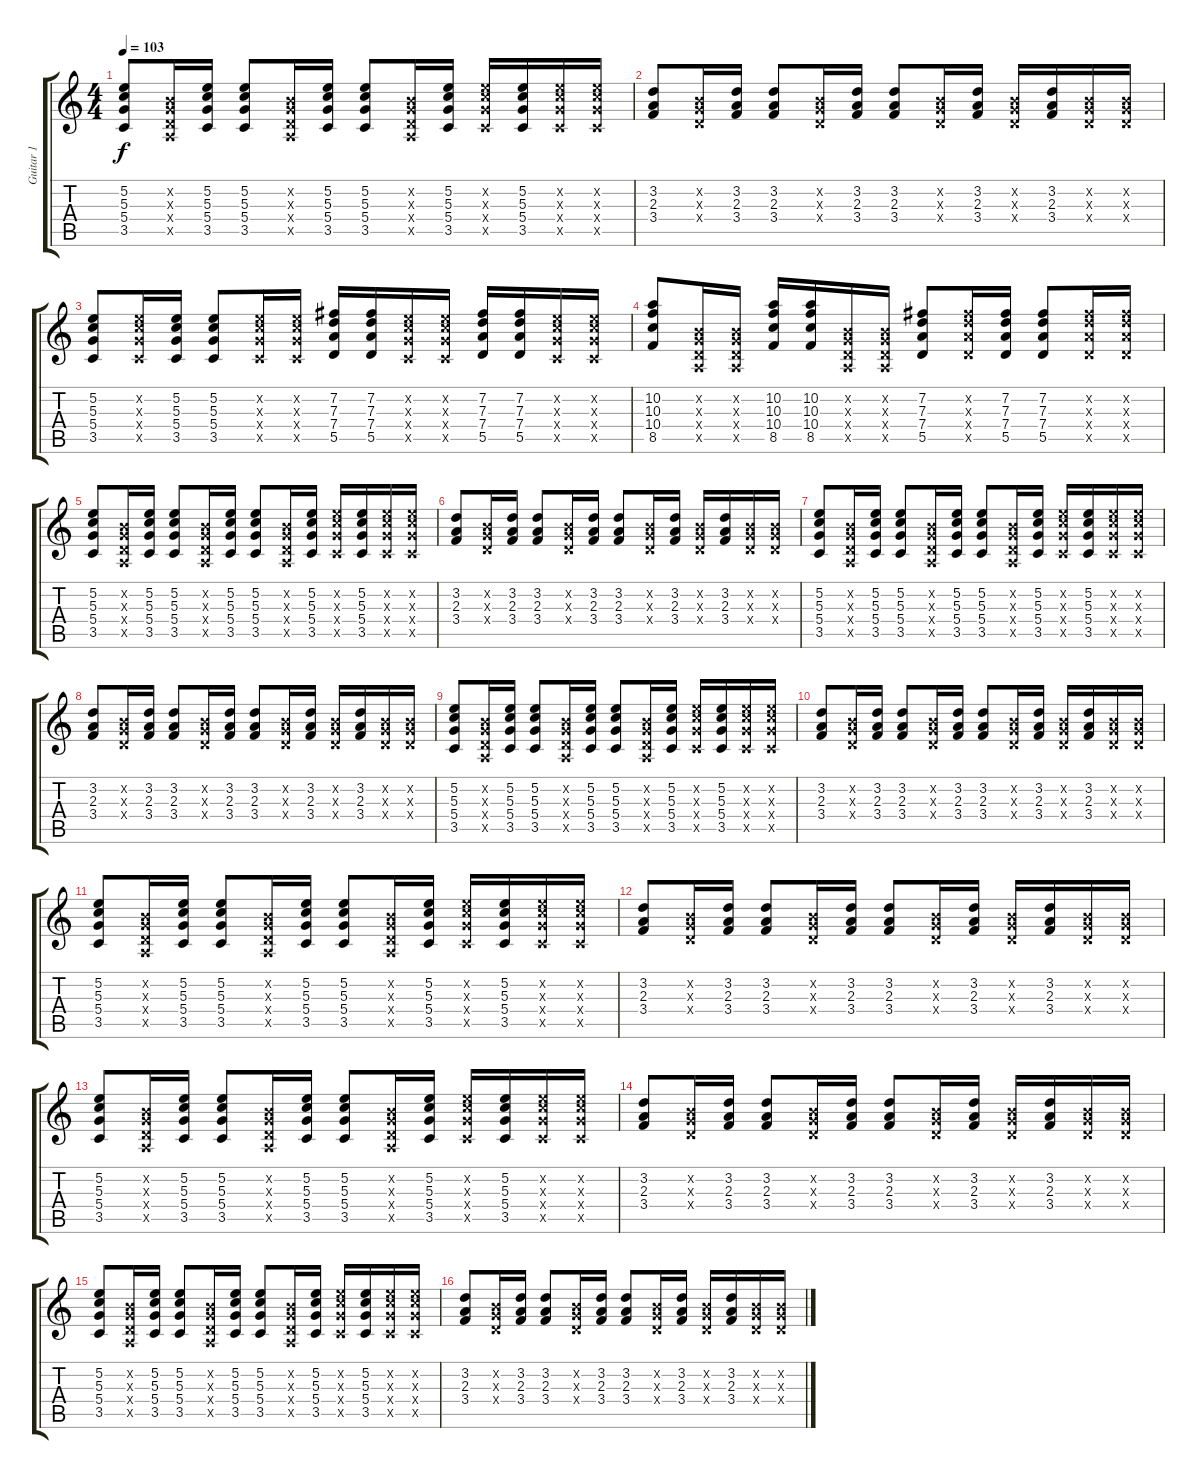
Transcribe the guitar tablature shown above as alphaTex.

\track ("Guitar 1" "Guitar 1") {instrument electricguitarclean}
\staff {score tabs}
\tuning (E4 B3 G3 D3 A2 E2) {hide}
\ts (4 4)
\tempo 103
\clef g2
\ks c
(5.2 5.3 5.4 3.5).8{dy f} (0.2{x} 0.3{x} 0.4{x} 0.5{x}).16 (5.2 5.3 5.4 3.5).16 (5.2 5.3 5.4 3.5).8 (0.2{x} 0.3{x} 0.4{x} 0.5{x}).16 (5.2 5.3 5.4 3.5).16 (5.2 5.3 5.4 3.5).8 (0.2{x} 0.3{x} 0.4{x} 0.5{x}).16 (5.2 5.3 5.4 3.5).16 (5.2{x} 5.3{x} 5.4{x} 3.5{x}).16 (5.2 5.3 5.4 3.5).16 (5.2{x} 5.3{x} 5.4{x} 3.5{x}).16 (5.2{x} 5.3{x} 5.4{x} 3.5{x}).16 |
(3.2 2.3 3.4).8 (0.2{x} 0.3{x} 0.4{x}).16 (3.2 2.3 3.4).16 (3.2 2.3 3.4).8 (0.2{x} 0.3{x} 0.4{x}).16 (3.2 2.3 3.4).16 (3.2 2.3 3.4).8 (0.2{x} 0.3{x} 0.4{x}).16 (3.2 2.3 3.4).16 (0.2{x} 0.3{x} 0.4{x}).16 (3.2 2.3 3.4).16 (0.2{x} 0.3{x} 0.4{x}).16 (0.2{x} 0.3{x} 0.4{x}).16 |
(5.2 5.3 5.4 3.5).8 (5.2{x} 5.3{x} 5.4{x} 3.5{x}).16 (5.2 5.3 5.4 3.5).16 (5.2 5.3 5.4 3.5).8 (5.2{x} 5.3{x} 5.4{x} 3.5{x}).16 (5.2{x} 5.3{x} 5.4{x} 3.5{x}).16 (7.2 7.3 7.4 5.5).16 (7.2 7.3 7.4 5.5).16 (5.2{x} 5.3{x} 5.4{x} 3.5{x}).16 (5.2{x} 5.3{x} 5.4{x} 3.5{x}).16 (7.2 7.3 7.4 5.5).16 (7.2 7.3 7.4 5.5).16 (5.2{x} 5.3{x} 5.4{x} 3.5{x}).16 (5.2{x} 5.3{x} 5.4{x} 3.5{x}).16 |
(10.2 10.3 10.4 8.5).8 (0.2{x} 0.3{x} 0.4{x} 0.5{x}).16 (0.2{x} 0.3{x} 0.4{x} 0.5{x}).16 (10.2 10.3 10.4 8.5).16 (10.2 10.3 10.4 8.5).16 (0.2{x} 0.3{x} 0.4{x} 0.5{x}).16 (0.2{x} 0.3{x} 0.4{x} 0.5{x}).16 (7.2 7.3 7.4 5.5).8 (7.2{x} 7.3{x} 7.4{x} 5.5{x}).16 (7.2 7.3 7.4 5.5).16 (7.2 7.3 7.4 5.5).8 (7.2{x} 7.3{x} 7.4{x} 5.5{x}).16 (7.2{x} 7.3{x} 7.4{x} 5.5{x}).16 |
(5.2 5.3 5.4 3.5).8 (0.2{x} 0.3{x} 0.4{x} 0.5{x}).16 (5.2 5.3 5.4 3.5).16 (5.2 5.3 5.4 3.5).8 (0.2{x} 0.3{x} 0.4{x} 0.5{x}).16 (5.2 5.3 5.4 3.5).16 (5.2 5.3 5.4 3.5).8 (0.2{x} 0.3{x} 0.4{x} 0.5{x}).16 (5.2 5.3 5.4 3.5).16 (5.2{x} 5.3{x} 5.4{x} 3.5{x}).16 (5.2 5.3 5.4 3.5).16 (5.2{x} 5.3{x} 5.4{x} 3.5{x}).16 (5.2{x} 5.3{x} 5.4{x} 3.5{x}).16 |
(3.2 2.3 3.4).8 (0.2{x} 0.3{x} 0.4{x}).16 (3.2 2.3 3.4).16 (3.2 2.3 3.4).8 (0.2{x} 0.3{x} 0.4{x}).16 (3.2 2.3 3.4).16 (3.2 2.3 3.4).8 (0.2{x} 0.3{x} 0.4{x}).16 (3.2 2.3 3.4).16 (0.2{x} 0.3{x} 0.4{x}).16 (3.2 2.3 3.4).16 (0.2{x} 0.3{x} 0.4{x}).16 (0.2{x} 0.3{x} 0.4{x}).16 |
(5.2 5.3 5.4 3.5).8 (0.2{x} 0.3{x} 0.4{x} 0.5{x}).16 (5.2 5.3 5.4 3.5).16 (5.2 5.3 5.4 3.5).8 (0.2{x} 0.3{x} 0.4{x} 0.5{x}).16 (5.2 5.3 5.4 3.5).16 (5.2 5.3 5.4 3.5).8 (0.2{x} 0.3{x} 0.4{x} 0.5{x}).16 (5.2 5.3 5.4 3.5).16 (5.2{x} 5.3{x} 5.4{x} 3.5{x}).16 (5.2 5.3 5.4 3.5).16 (5.2{x} 5.3{x} 5.4{x} 3.5{x}).16 (5.2{x} 5.3{x} 5.4{x} 3.5{x}).16 |
(3.2 2.3 3.4).8 (0.2{x} 0.3{x} 0.4{x}).16 (3.2 2.3 3.4).16 (3.2 2.3 3.4).8 (0.2{x} 0.3{x} 0.4{x}).16 (3.2 2.3 3.4).16 (3.2 2.3 3.4).8 (0.2{x} 0.3{x} 0.4{x}).16 (3.2 2.3 3.4).16 (0.2{x} 0.3{x} 0.4{x}).16 (3.2 2.3 3.4).16 (0.2{x} 0.3{x} 0.4{x}).16 (0.2{x} 0.3{x} 0.4{x}).16 |
(5.2 5.3 5.4 3.5).8 (0.2{x} 0.3{x} 0.4{x} 0.5{x}).16 (5.2 5.3 5.4 3.5).16 (5.2 5.3 5.4 3.5).8 (0.2{x} 0.3{x} 0.4{x} 0.5{x}).16 (5.2 5.3 5.4 3.5).16 (5.2 5.3 5.4 3.5).8 (0.2{x} 0.3{x} 0.4{x} 0.5{x}).16 (5.2 5.3 5.4 3.5).16 (5.2{x} 5.3{x} 5.4{x} 3.5{x}).16 (5.2 5.3 5.4 3.5).16 (5.2{x} 5.3{x} 5.4{x} 3.5{x}).16 (5.2{x} 5.3{x} 5.4{x} 3.5{x}).16 |
(3.2 2.3 3.4).8 (0.2{x} 0.3{x} 0.4{x}).16 (3.2 2.3 3.4).16 (3.2 2.3 3.4).8 (0.2{x} 0.3{x} 0.4{x}).16 (3.2 2.3 3.4).16 (3.2 2.3 3.4).8 (0.2{x} 0.3{x} 0.4{x}).16 (3.2 2.3 3.4).16 (0.2{x} 0.3{x} 0.4{x}).16 (3.2 2.3 3.4).16 (0.2{x} 0.3{x} 0.4{x}).16 (0.2{x} 0.3{x} 0.4{x}).16 |
(5.2 5.3 5.4 3.5).8 (0.2{x} 0.3{x} 0.4{x} 0.5{x}).16 (5.2 5.3 5.4 3.5).16 (5.2 5.3 5.4 3.5).8 (0.2{x} 0.3{x} 0.4{x} 0.5{x}).16 (5.2 5.3 5.4 3.5).16 (5.2 5.3 5.4 3.5).8 (0.2{x} 0.3{x} 0.4{x} 0.5{x}).16 (5.2 5.3 5.4 3.5).16 (5.2{x} 5.3{x} 5.4{x} 3.5{x}).16 (5.2 5.3 5.4 3.5).16 (5.2{x} 5.3{x} 5.4{x} 3.5{x}).16 (5.2{x} 5.3{x} 5.4{x} 3.5{x}).16 |
(3.2 2.3 3.4).8 (0.2{x} 0.3{x} 0.4{x}).16 (3.2 2.3 3.4).16 (3.2 2.3 3.4).8 (0.2{x} 0.3{x} 0.4{x}).16 (3.2 2.3 3.4).16 (3.2 2.3 3.4).8 (0.2{x} 0.3{x} 0.4{x}).16 (3.2 2.3 3.4).16 (0.2{x} 0.3{x} 0.4{x}).16 (3.2 2.3 3.4).16 (0.2{x} 0.3{x} 0.4{x}).16 (0.2{x} 0.3{x} 0.4{x}).16 |
(5.2 5.3 5.4 3.5).8 (0.2{x} 0.3{x} 0.4{x} 0.5{x}).16 (5.2 5.3 5.4 3.5).16 (5.2 5.3 5.4 3.5).8 (0.2{x} 0.3{x} 0.4{x} 0.5{x}).16 (5.2 5.3 5.4 3.5).16 (5.2 5.3 5.4 3.5).8 (0.2{x} 0.3{x} 0.4{x} 0.5{x}).16 (5.2 5.3 5.4 3.5).16 (5.2{x} 5.3{x} 5.4{x} 3.5{x}).16 (5.2 5.3 5.4 3.5).16 (5.2{x} 5.3{x} 5.4{x} 3.5{x}).16 (5.2{x} 5.3{x} 5.4{x} 3.5{x}).16 |
(3.2 2.3 3.4).8 (0.2{x} 0.3{x} 0.4{x}).16 (3.2 2.3 3.4).16 (3.2 2.3 3.4).8 (0.2{x} 0.3{x} 0.4{x}).16 (3.2 2.3 3.4).16 (3.2 2.3 3.4).8 (0.2{x} 0.3{x} 0.4{x}).16 (3.2 2.3 3.4).16 (0.2{x} 0.3{x} 0.4{x}).16 (3.2 2.3 3.4).16 (0.2{x} 0.3{x} 0.4{x}).16 (0.2{x} 0.3{x} 0.4{x}).16 |
(5.2 5.3 5.4 3.5).8 (0.2{x} 0.3{x} 0.4{x} 0.5{x}).16 (5.2 5.3 5.4 3.5).16 (5.2 5.3 5.4 3.5).8 (0.2{x} 0.3{x} 0.4{x} 0.5{x}).16 (5.2 5.3 5.4 3.5).16 (5.2 5.3 5.4 3.5).8 (0.2{x} 0.3{x} 0.4{x} 0.5{x}).16 (5.2 5.3 5.4 3.5).16 (5.2{x} 5.3{x} 5.4{x} 3.5{x}).16 (5.2 5.3 5.4 3.5).16 (5.2{x} 5.3{x} 5.4{x} 3.5{x}).16 (5.2{x} 5.3{x} 5.4{x} 3.5{x}).16 |
(3.2 2.3 3.4).8 (0.2{x} 0.3{x} 0.4{x}).16 (3.2 2.3 3.4).16 (3.2 2.3 3.4).8 (0.2{x} 0.3{x} 0.4{x}).16 (3.2 2.3 3.4).16 (3.2 2.3 3.4).8 (0.2{x} 0.3{x} 0.4{x}).16 (3.2 2.3 3.4).16 (0.2{x} 0.3{x} 0.4{x}).16 (3.2 2.3 3.4).16 (0.2{x} 0.3{x} 0.4{x}).16 (0.2{x} 0.3{x} 0.4{x}).16
